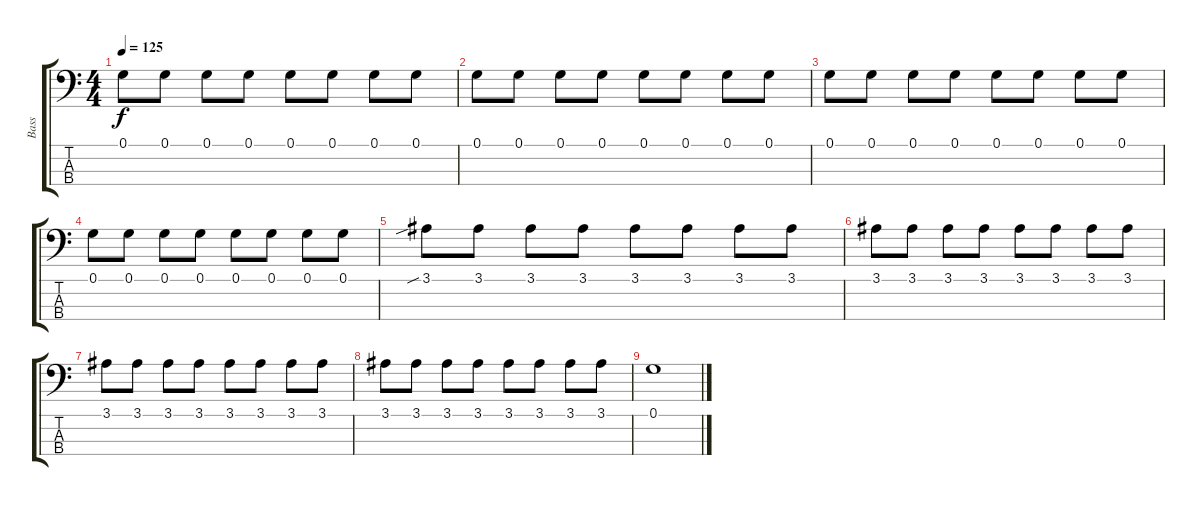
\track ("Bass" "Bass") {instrument electricbassfinger}
\staff {score tabs}
\tuning (G2 D2 A1 E1) {hide}
\ts (4 4)
\tempo 125
\clef f4
\ks c
0.1.8{dy f} 0.1.8 0.1.8 0.1.8 0.1.8 0.1.8 0.1.8 0.1.8 |
0.1.8 0.1.8 0.1.8 0.1.8 0.1.8 0.1.8 0.1.8 0.1.8 |
0.1.8 0.1.8 0.1.8 0.1.8 0.1.8 0.1.8 0.1.8 0.1.8 |
0.1.8 0.1.8 0.1.8 0.1.8 0.1.8 0.1.8 0.1.8 0.1.8 |
3.1{sib}.8 3.1.8 3.1.8 3.1.8 3.1.8 3.1.8 3.1.8 3.1.8 |
3.1.8 3.1.8 3.1.8 3.1.8 3.1.8 3.1.8 3.1.8 3.1.8 |
3.1.8 3.1.8 3.1.8 3.1.8 3.1.8 3.1.8 3.1.8 3.1.8 |
3.1.8 3.1.8 3.1.8 3.1.8 3.1.8 3.1.8 3.1.8 3.1.8 |
0.1.1
